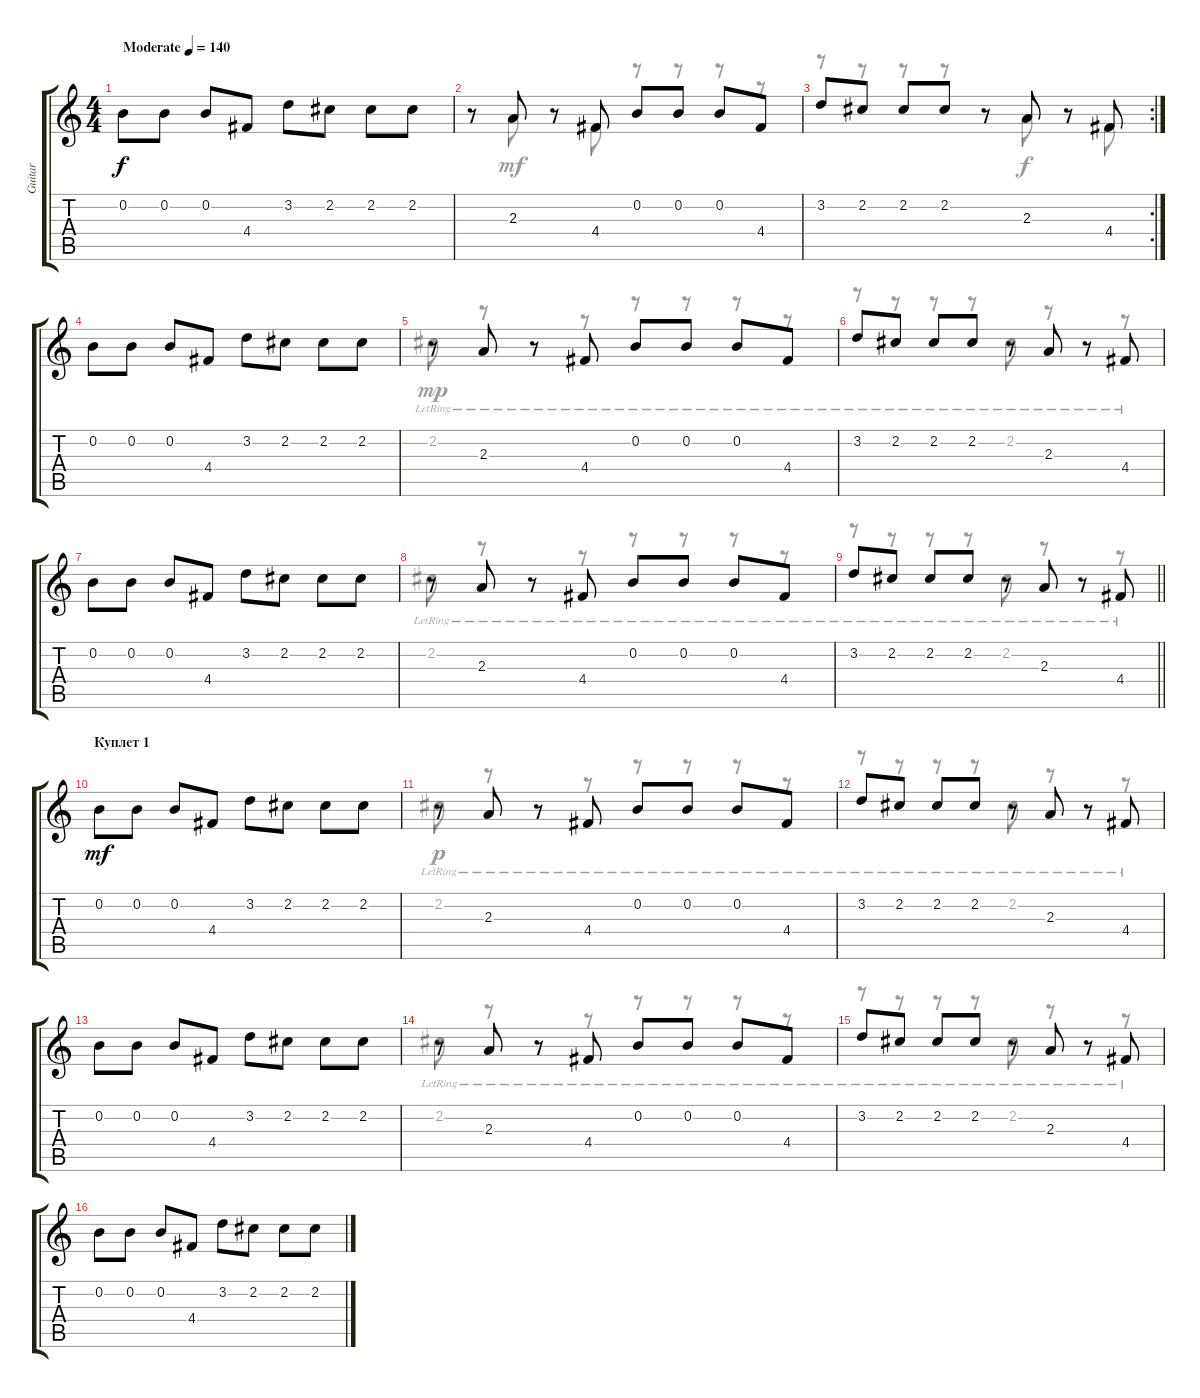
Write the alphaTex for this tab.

\track ("Guitar" "Guitar") {instrument overdrivenguitar}
\staff {score tabs}
\tuning (E4 B3 G3 D3 A2 E2) {hide}
\voice
\ts (4 4)
\tempo (140 "Moderate")
\clef g2
\ks c
0.2.8{dy f instrument overdrivenguitar} 0.2.8 0.2.8 4.4.8 3.2.8 2.2.8 2.2.8 2.2.8 |
r.8 2.3.8 r.8 4.4.8 0.2.8 0.2.8 0.2.8 4.4.8 |
\rc 2
3.2.8 2.2.8 2.2.8 2.2.8 r.8 2.3.8 r.8 4.4.8 |
0.2.8 0.2.8 0.2.8 4.4.8 3.2.8 2.2.8 2.2.8 2.2.8 |
r.8 2.3.8 r.8 4.4.8 0.2.8 0.2.8 0.2.8 4.4.8 |
3.2.8 2.2.8 2.2.8 2.2.8 r.8 2.3.8 r.8 4.4.8 |
0.2.8 0.2.8 0.2.8 4.4.8 3.2.8 2.2.8 2.2.8 2.2.8 |
r.8 2.3.8 r.8 4.4.8 0.2.8 0.2.8 0.2.8 4.4.8 |
\barLineRight lightlight
3.2.8 2.2.8 2.2.8 2.2.8 r.8 2.3.8 r.8 4.4.8 |
\section ("" "Куплет 1")
0.2.8{dy mf} 0.2.8 0.2.8 4.4.8 3.2.8 2.2.8 2.2.8 2.2.8 |
r.8 2.3.8 r.8 4.4.8 0.2.8 0.2.8 0.2.8 4.4.8 |
3.2.8 2.2.8 2.2.8 2.2.8 r.8 2.3.8 r.8 4.4.8 |
0.2.8 0.2.8 0.2.8 4.4.8 3.2.8 2.2.8 2.2.8 2.2.8 |
r.8 2.3.8 r.8 4.4.8 0.2.8 0.2.8 0.2.8 4.4.8 |
3.2.8 2.2.8 2.2.8 2.2.8 r.8 2.3.8 r.8 4.4.8 |
0.2.8 0.2.8 0.2.8 4.4.8 3.2.8 2.2.8 2.2.8 2.2.8
\voice
\clef g2
\ottava regular
\simile none
\ks c
|
r.8 2.3.8 r.8 4.4.8 r.8 r.8 r.8 r.8 |
r.8 r.8 r.8 r.8 r.8 2.3.8{dy f} r.8 4.4.8 |
|
2.2{lr}.8{dy mp} r.8 r.8 r.8 r.8 r.8 r.8 r.8 |
r.8 r.8 r.8 r.8 2.2{lr}.8 r.8 r.8 r.8 |
|
2.2{lr}.8 r.8 r.8 r.8 r.8 r.8 r.8 r.8 |
\barLineRight lightlight
r.8 r.8 r.8 r.8 2.2{lr}.8 r.8 r.8 r.8 |
|
2.2{lr}.8{dy p} r.8 r.8 r.8 r.8 r.8 r.8 r.8 |
r.8 r.8 r.8 r.8 2.2{lr}.8 r.8 r.8 r.8 |
|
2.2{lr}.8 r.8 r.8 r.8 r.8 r.8 r.8 r.8 |
r.8 r.8 r.8 r.8 2.2{lr}.8 r.8 r.8 r.8 |
